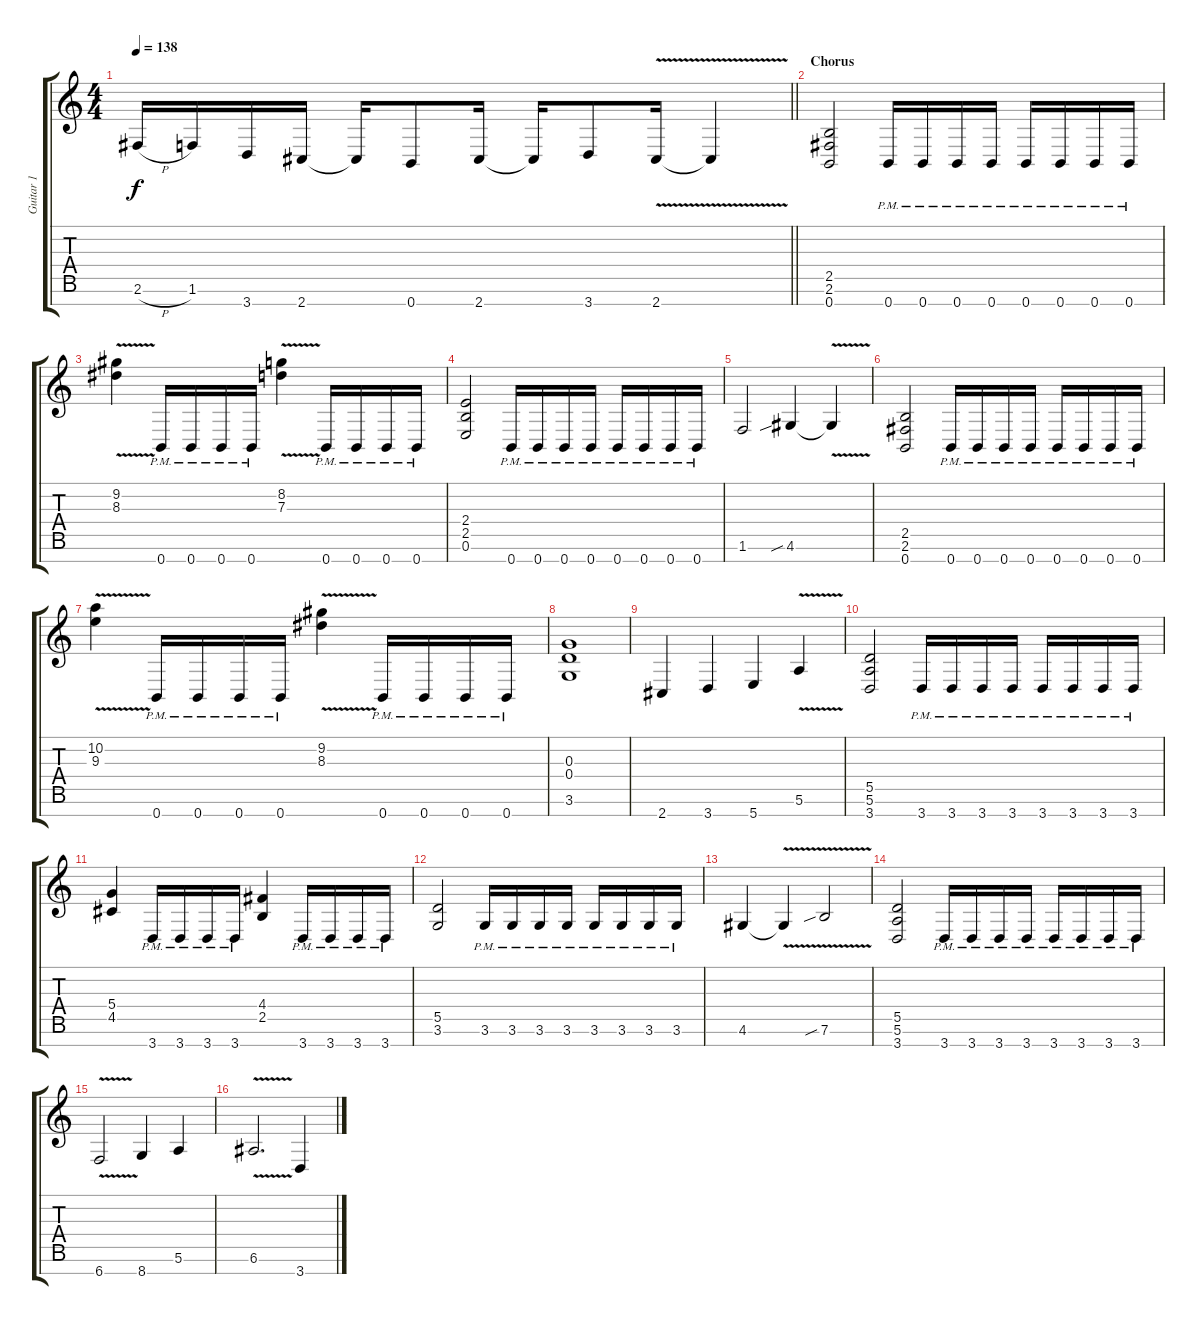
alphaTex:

\track ("Guitar 1" "Guitar 1") {instrument distortionguitar}
\staff {score tabs}
\tuning (E4 B3 G3 D3 A2 E2 B1) {hide}
\ts (4 4)
\tempo 138
\clef g2
\barLineRight lightlight
\ks c
2.6{h}.16{dy f} 1.6.16 3.7.16 2.7.16 2.7{t}.16 0.7.8 2.7.16 2.7{t}.16 3.7.8 2.7{v}.16 2.7{t}.4 |
\section ("" "Chorus")
(2.5 2.6 0.7).2 0.7{pm}.16 0.7{pm}.16 0.7{pm}.16 0.7{pm}.16 0.7{pm}.16 0.7{pm}.16 0.7{pm}.16 0.7{pm}.16 |
(9.2{v} 8.3{v}).4 0.7{pm}.16 0.7{pm}.16 0.7{pm}.16 0.7{pm}.16 (8.2{v} 7.3{v}).4 0.7{pm}.16 0.7{pm}.16 0.7{pm}.16 0.7{pm}.16 |
(2.4 2.5 0.6).2 0.7{pm}.16 0.7{pm}.16 0.7{pm}.16 0.7{pm}.16 0.7{pm}.16 0.7{pm}.16 0.7{pm}.16 0.7{pm}.16 |
1.6.2 4.6{sib}.4 4.6{v t}.4 |
(2.5 2.6 0.7).2 0.7{pm}.16 0.7{pm}.16 0.7{pm}.16 0.7{pm}.16 0.7{pm}.16 0.7{pm}.16 0.7{pm}.16 0.7{pm}.16 |
(10.2{v} 9.3{v}).4 0.7{pm}.16 0.7{pm}.16 0.7{pm}.16 0.7{pm}.16 (9.2{v} 8.3{v}).4 0.7{pm}.16 0.7{pm}.16 0.7{pm}.16 0.7{pm}.16 |
(0.3 0.4 3.6).1 |
2.7.4 3.7.4 5.7.4 5.6{v}.4 |
(5.5 5.6 3.7).2 3.7{pm}.16 3.7{pm}.16 3.7{pm}.16 3.7{pm}.16 3.7{pm}.16 3.7{pm}.16 3.7{pm}.16 3.7{pm}.16 |
(5.4 4.5).4 3.7{pm}.16 3.7{pm}.16 3.7{pm}.16 3.7{pm}.16 (4.4 2.5).4 3.7{pm}.16 3.7{pm}.16 3.7{pm}.16 3.7{pm}.16 |
(5.5 3.6).2 3.6{pm}.16 3.6{pm}.16 3.6{pm}.16 3.6{pm}.16 3.6{pm}.16 3.6{pm}.16 3.6{pm}.16 3.6{pm}.16 |
4.6.4 4.6{v t}.4 7.6{v sib}.2 |
(5.5 5.6 3.7).2 3.7{pm}.16 3.7{pm}.16 3.7{pm}.16 3.7{pm}.16 3.7{pm}.16 3.7{pm}.16 3.7{pm}.16 3.7{pm}.16 |
6.7{v}.2 8.7.4 5.6.4 |
6.6{v}.2{d} 3.7.4
